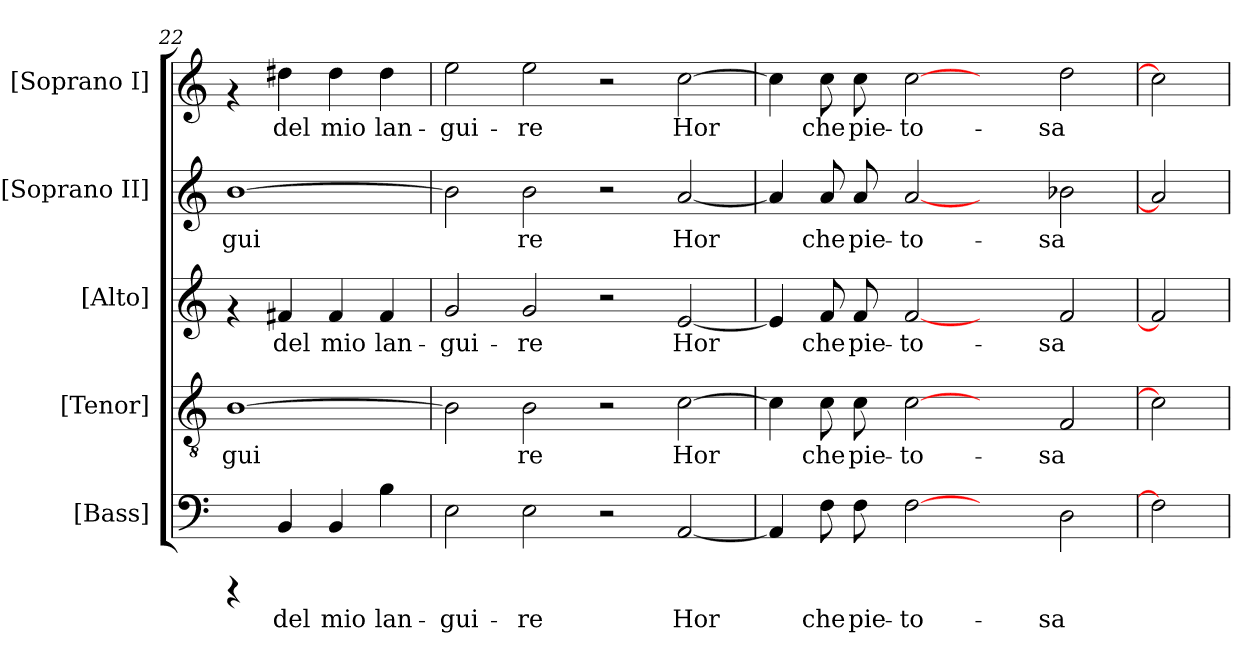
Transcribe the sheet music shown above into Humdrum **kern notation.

**kern	**text	**kern	**text	**kern	**text	**kern	**text	**kern	**text
*part5	*part5	*part4	*part4	*part3	*part3	*part2	*part2	*part1	*part1
*staff5	*staff5	*staff4	*staff4	*staff3	*staff3	*staff2	*staff2	*staff1	*staff1
*I"[Bass]	*	*I"[Tenor]	*	*I"[Alto]	*	*I"[Soprano II]	*	*I"[Soprano I]	*
*clefF4	*	*clefGv2	*	*clefG2	*	*clefG2	*	*clefG2	*
*k[]	*	*k[]	*	*k[]	*	*k[]	*	*k[]	*
*C:	*	*C:	*	*C:	*	*C:	*	*C:	*
=22	=22	=22	=22	=22	=22	=22	=22	=22	=22
!	!	!	!LO:LY:b:cj	!	!	!	!LO:LY:b:cj	!	!
4rCCC	.	[>1B	-gui-	4rf	.	[>1b	-gui-	4rf	.
!	!LO:LY:b:cj	!	!	!	!LO:LY:b:cj	!	!	!	!LO:LY:b:cj
4BB/	del	.	.	4f#X/	del	.	.	4dd#X\	del
!	!LO:LY:b:cj	!	!	!	!LO:LY:b:cj	!	!	!	!LO:LY:b:cj
4BB/	mio	.	.	4f#/	mio	.	.	4dd#\	mio
!	!LO:LY:b:cj	!	!	!	!LO:LY:b:cj	!	!	!	!LO:LY:b:cj
4B\	lan-	.	.	4f#/	lan-	.	.	4dd#\	lan-
=23	=23	=23	=23	=23	=23	=23	=23	=23	=23
!	!LO:LY:b:cj	!	!LO:LY:b:cj	!	!LO:LY:b:cj	!	!LO:LY:b:cj	!	!LO:LY:b:cj
2E\	-gui-	2B\]	--	2g/	-gui-	2b\]	--	2ee\	-gui-
!	!LO:LY:b:cj	!	!LO:LY:b:cj	!	!LO:LY:b:cj	!	!LO:LY:b:cj	!	!LO:LY:b:cj
2E\	-re	2B\	-re	2g/	-re	2b\	-re	2ee\	-re
2r	.	2r	.	2r	.	2r	.	2r	.
!	!LO:LY:b:cj	!	!LO:LY:b:cj	!	!LO:LY:b:cj	!	!LO:LY:b:cj	!	!LO:LY:b:cj
[<2AA/	Hor	[>2c\	Hor	[<2e/	Hor	[<2a/	Hor	[>2cc\	Hor
=24	=24	=24	=24	=24	=24	=24	=24	=24	=24
!	!LO:LY:b:cj	!	!LO:LY:b:cj	!	!LO:LY:b:cj	!	!LO:LY:b:cj	!	!LO:LY:b:cj
4AA/]	.	4c\]	.	4e/]	.	4a/]	.	4cc\]	.
!	!LO:LY:b:cj	!	!LO:LY:b:cj	!	!LO:LY:b:cj	!	!LO:LY:b:cj	!	!LO:LY:b:cj
8F\	che	8c\	che	8f/	che	8a/	che	8cc\	che
!	!LO:LY:b:cj	!	!LO:LY:b:cj	!	!LO:LY:b:cj	!	!LO:LY:b:cj	!	!LO:LY:b:cj
8F\	pie-	8c\	pie-	8f/	pie-	8a/	pie-	8cc\	pie-
!	!LO:LY:b:cj	!	!LO:LY:b:cj	!	!LO:LY:b:cj	!	!LO:LY:b:cj	!	!LO:LY:b:cj
[2F	-to-	[2c	-to-	[2f	-to-	[2a	-to-	[2cc	-to-
2ryy	.	2ryy	.	2ryy	.	2ryy	.	2ryy	.
!	!LO:LY:b:cj	!	!LO:LY:b:cj	!	!LO:LY:b:cj	!	!LO:LY:b:cj	!	!LO:LY:b:cj
2D\	-sa	2F/	-sa	2f/	-sa	2b-X\	-sa	2dd\	-sa
=25	=25	=25	=25	=25	=25	=25	=25	=25	=25
2F]	.	2c]	.	2f]	.	2a]	.	2cc]	.
=	=	=	=	=	=	=	=	=	=
*-	*-	*-	*-	*-	*-	*-	*-	*-	*-
